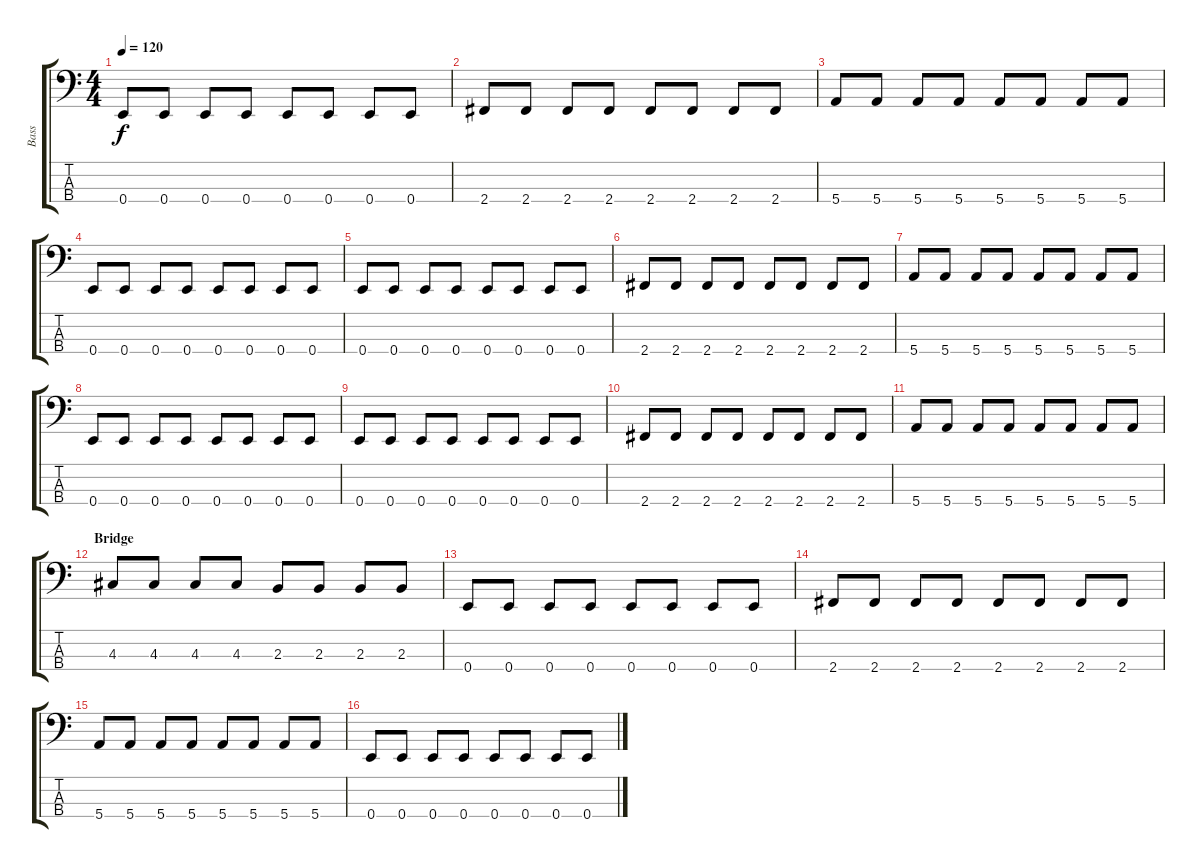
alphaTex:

\track ("Bass" "Bass") {instrument electricbasspick}
\staff {score tabs}
\tuning (G2 D2 A1 E1) {hide}
\ts (4 4)
\tempo 120
\clef f4
\ks c
0.4.8{dy f} 0.4.8 0.4.8 0.4.8 0.4.8 0.4.8 0.4.8 0.4.8 |
2.4.8 2.4.8 2.4.8 2.4.8 2.4.8 2.4.8 2.4.8 2.4.8 |
5.4.8 5.4.8 5.4.8 5.4.8 5.4.8 5.4.8 5.4.8 5.4.8 |
0.4.8 0.4.8 0.4.8 0.4.8 0.4.8 0.4.8 0.4.8 0.4.8 |
0.4.8 0.4.8 0.4.8 0.4.8 0.4.8 0.4.8 0.4.8 0.4.8 |
2.4.8 2.4.8 2.4.8 2.4.8 2.4.8 2.4.8 2.4.8 2.4.8 |
5.4.8 5.4.8 5.4.8 5.4.8 5.4.8 5.4.8 5.4.8 5.4.8 |
0.4.8 0.4.8 0.4.8 0.4.8 0.4.8 0.4.8 0.4.8 0.4.8 |
0.4.8 0.4.8 0.4.8 0.4.8 0.4.8 0.4.8 0.4.8 0.4.8 |
2.4.8 2.4.8 2.4.8 2.4.8 2.4.8 2.4.8 2.4.8 2.4.8 |
5.4.8 5.4.8 5.4.8 5.4.8 5.4.8 5.4.8 5.4.8 5.4.8 |
\section ("" "Bridge")
4.3.8 4.3.8 4.3.8 4.3.8 2.3.8 2.3.8 2.3.8 2.3.8 |
0.4.8 0.4.8 0.4.8 0.4.8 0.4.8 0.4.8 0.4.8 0.4.8 |
2.4.8 2.4.8 2.4.8 2.4.8 2.4.8 2.4.8 2.4.8 2.4.8 |
5.4.8 5.4.8 5.4.8 5.4.8 5.4.8 5.4.8 5.4.8 5.4.8 |
0.4.8 0.4.8 0.4.8 0.4.8 0.4.8 0.4.8 0.4.8 0.4.8
